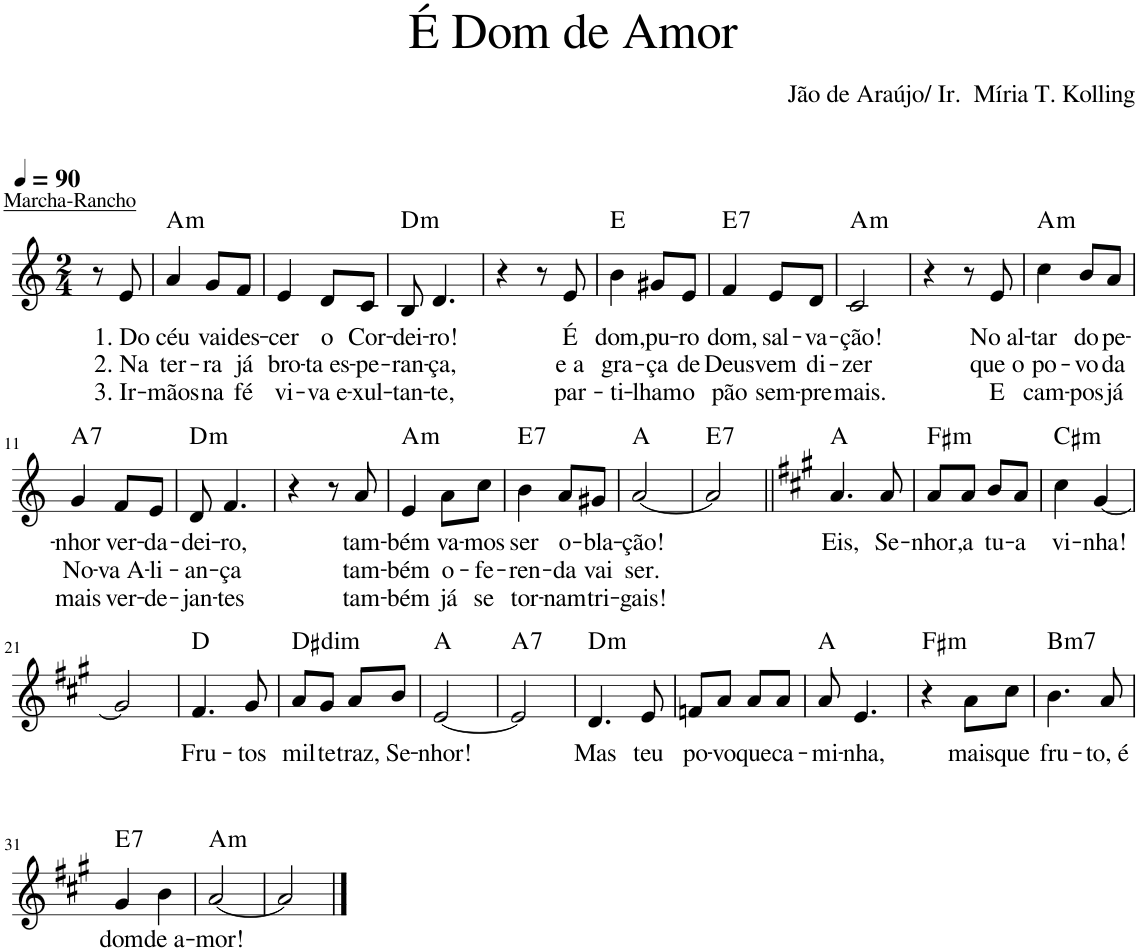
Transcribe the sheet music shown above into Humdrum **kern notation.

**kern	**text	**text	**text	**harte
*part1	*part1	*part1	*part1	*part1
*staff1	*staff1	*staff1	*staff1	*
*I"Voz	*	*	*	*
*I'Vo.	*	*	*	*
*clefG2	*	*	*	*
*k[]	*	*	*	*
*M2/4	*	*	*	*
=1	=1	=1	=1	=1
8r	.	.	.	.
*MM90	*	*	*	*
!LO:TX:a:t=Marcha-Rancho	!	!	!	!
!	!LO:LY:b	!LO:LY:b	!LO:LY:b	!
8e/	1. Do	2. Na	3. Ir-	.
=2	=2	=2	=2	=2
!	!LO:LY:b	!LO:LY:b	!LO:LY:b	!LO:H:kt=m
4a/	céu	ter-	-mãos	A:min
!	!LO:LY:b	!LO:LY:b	!LO:LY:b	!
8g/L	vai	-ra	na	.
!	!LO:LY:b	!LO:LY:b	!LO:LY:b	!
8f/J	des-	já	fé	.
=3	=3	=3	=3	=3
!	!LO:LY:b	!LO:LY:b	!LO:LY:b	!
4e/	-cer	bro-	vi-	.
!	!LO:LY:b	!LO:LY:b	!LO:LY:b	!
8d/L	o	-ta es-	-va e-	.
!	!LO:LY:b	!LO:LY:b	!LO:LY:b	!
8c/J	Cor-	-pe-	-xul-	.
=4	=4	=4	=4	=4
!	!LO:LY:b	!LO:LY:b	!LO:LY:b	!LO:H:kt=m
8B/	-dei-	-ran-	-tan-	D:min
!	!LO:LY:b	!LO:LY:b	!LO:LY:b	!
4.d/	-ro!	ça,	-te,	.
=5	=5	=5	=5	=5
4r	.	.	.	.
8r	.	.	.	.
!	!LO:LY:b	!LO:LY:b	!LO:LY:b	!
8e/	É	e a	par-	.
=6	=6	=6	=6	=6
!	!LO:LY:b	!LO:LY:b	!LO:LY:b	!
4b\	dom,	gra-	-ti-	E:maj
!	!LO:LY:b	!LO:LY:b	!LO:LY:b	!
8g#X/L	pu-	-ça	-lham	.
!	!LO:LY:b	!LO:LY:b	!LO:LY:b	!
8e/J	-ro	de	o	.
=7	=7	=7	=7	=7
!	!LO:LY:b	!LO:LY:b	!LO:LY:b	!LO:H:kt=7
4f/	dom,	Deus	pão	E:7
!	!LO:LY:b	!LO:LY:b	!LO:LY:b	!
8e/L	sal-	vem	sem-	.
!	!LO:LY:b	!LO:LY:b	!LO:LY:b	!
8d/J	-va-	di-	-pre	.
=8	=8	=8	=8	=8
!	!LO:LY:b	!LO:LY:b	!LO:LY:b	!LO:H:kt=m
2c/	-ção!	-zer	mais.	A:min
=9	=9	=9	=9	=9
4r	.	.	.	.
8r	.	.	.	.
!	!LO:LY:b	!LO:LY:b	!LO:LY:b	!
8e/	No al-	que o	E	.
=10	=10	=10	=10	=10
!	!LO:LY:b	!LO:LY:b	!LO:LY:b	!LO:H:kt=m
4cc\	-tar	po-	cam-	A:min
!	!LO:LY:b	!LO:LY:b	!LO:LY:b	!
8b/L	do	-vo	-pos	.
!	!LO:LY:b	!LO:LY:b	!LO:LY:b	!
8a/J	pe-	da	já	.
!!LO:LB:g=z
=11	=11	=11	=11	=11
!	!LO:LY:b	!LO:LY:b	!LO:LY:b	!LO:H:kt=7
4g/	-nhor	No-	mais	A:7
!	!LO:LY:b	!LO:LY:b	!LO:LY:b	!
8f/L	ver-	-va A-	ver-	.
!	!LO:LY:b	!LO:LY:b	!LO:LY:b	!
8e/J	-da-	-li-	-de-	.
=12	=12	=12	=12	=12
!	!LO:LY:b	!LO:LY:b	!LO:LY:b	!LO:H:kt=m
8d/	-dei-	-an-	-jan-	D:min
!	!LO:LY:b	!LO:LY:b	!LO:LY:b	!
4.f/	-ro,	-ça	-tes	.
=13	=13	=13	=13	=13
4r	.	.	.	.
8r	.	.	.	.
!	!LO:LY:b	!LO:LY:b	!LO:LY:b	!
8a/	tam-	tam-	tam-	.
=14	=14	=14	=14	=14
!	!LO:LY:b	!LO:LY:b	!LO:LY:b	!LO:H:kt=m
4e/	-bém	-bém	-bém	A:min
!	!LO:LY:b	!LO:LY:b	!LO:LY:b	!
8a\L	va-	o-	já	.
!	!LO:LY:b	!LO:LY:b	!LO:LY:b	!
8cc\J	-mos	-fe-	se	.
=15	=15	=15	=15	=15
!	!LO:LY:b	!LO:LY:b	!LO:LY:b	!LO:H:kt=7
4b\	ser	-ren-	tor-	E:7
!	!LO:LY:b	!LO:LY:b	!LO:LY:b	!
8a/L	o-	-da	-nam	.
!	!LO:LY:b	!LO:LY:b	!LO:LY:b	!
8g#X/J	-bla-	vai	tri-	.
=16	=16	=16	=16	=16
!	!LO:LY:b	!LO:LY:b	!LO:LY:b	!
[2a/	-ção!	ser.	-gais!	A:maj
=17	=17	=17	=17	=17
!	!	!	!	!LO:H:kt=7
2a/]	.	.	.	E:7
=18||	=18||	=18||	=18||	=18||
*k[f#c#g#]	*	*	*	*
!	!LO:LY:b	!	!	!
4.a/	Eis,	.	.	A:maj
!	!LO:LY:b	!	!	!
8a/	Se-	.	.	.
=19	=19	=19	=19	=19
!	!LO:LY:b	!	!	!LO:H:kt=m
8a/L	-nhor,	.	.	F#:min
!	!LO:LY:b	!	!	!
8a/J	a	.	.	.
!	!LO:LY:b	!	!	!
8b/L	tu-	.	.	.
!	!LO:LY:b	!	!	!
8a/J	-a	.	.	.
=20	=20	=20	=20	=20
!	!LO:LY:b	!	!	!LO:H:kt=m
4cc#\	vi-	.	.	C#:min
!	!LO:LY:b	!	!	!
[4g#/	-nha!	.	.	.
!!LO:LB:g=z
=21	=21	=21	=21	=21
2g#/]	.	.	.	.
=22	=22	=22	=22	=22
!	!LO:LY:b	!	!	!
4.f#/	Fru-	.	.	D:maj
!	!LO:LY:b	!	!	!
8g#/	-tos	.	.	.
=23	=23	=23	=23	=23
!	!LO:LY:b	!	!	!LO:H:kt=dim
8a/L	mil	.	.	D#:dim
!	!LO:LY:b	!	!	!
8g#/J	te	.	.	.
!	!LO:LY:b	!	!	!
8a/L	traz,	.	.	.
!	!LO:LY:b	!	!	!
8b/J	Se-	.	.	.
=24	=24	=24	=24	=24
!	!LO:LY:b	!	!	!
[2e/	-nhor!	.	.	A:maj
=25	=25	=25	=25	=25
!	!	!	!	!LO:H:kt=7
2e/]	.	.	.	A:7
=26	=26	=26	=26	=26
!	!LO:LY:b	!	!	!LO:H:kt=m
4.d/	Mas	.	.	D:min
!	!LO:LY:b	!	!	!
8e/	teu	.	.	.
=27	=27	=27	=27	=27
!	!LO:LY:b	!	!	!
8fn/L	po-	.	.	.
!	!LO:LY:b	!	!	!
8a/J	-vo	.	.	.
!	!LO:LY:b	!	!	!
8a/L	que	.	.	.
!	!LO:LY:b	!	!	!
8a/J	ca-	.	.	.
=28	=28	=28	=28	=28
!	!LO:LY:b	!	!	!
8a/	-mi-	.	.	A:maj
!	!LO:LY:b	!	!	!
4.e/	-nha,	.	.	.
=29	=29	=29	=29	=29
!	!	!	!	!LO:H:kt=m
4r	.	.	.	F#:min
!	!LO:LY:b	!	!	!
8a\L	mais	.	.	.
!	!LO:LY:b	!	!	!
8cc#\J	que	.	.	.
=30	=30	=30	=30	=30
!	!LO:LY:b	!	!	!LO:H:kt=m7
4.b\	fru-	.	.	B:min7
!	!LO:LY:b	!	!	!
8a/	-to, é	.	.	.
!!LO:LB:g=z
=31	=31	=31	=31	=31
!	!LO:LY:b	!	!	!LO:H:kt=7
4g#/	dom	.	.	E:7
!	!LO:LY:b	!	!	!
4b\	de a-	.	.	.
=32	=32	=32	=32	=32
!	!LO:LY:b	!	!	!LO:H:kt=m
[2a/	-mor!	.	.	A:min
=33	=33	=33	=33	=33
2a/]	.	.	.	.
==	==	==	==	==
*-	*-	*-	*-	*-
